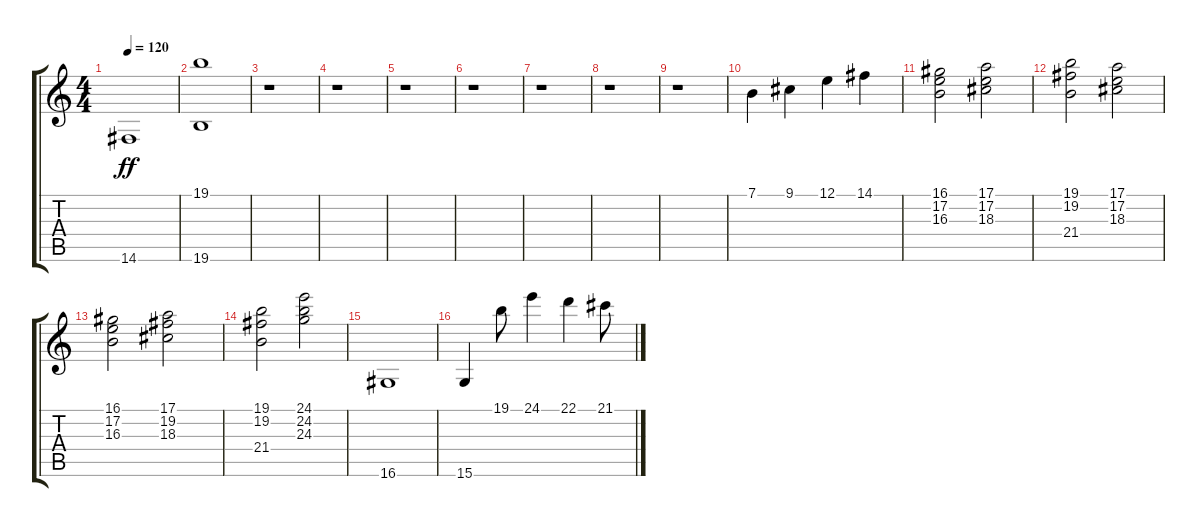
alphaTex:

\track "" {instrument stringensemble2}
\staff {score tabs}
\tuning (E4 B3 G3 D3 A2 E2) {hide}
\ts (4 4)
\tempo 120
\clef g2
\ks c
14.6.1{dy ff} |
(19.1 19.6).1 |
r.1 |
r.1 |
r.1 |
r.1 |
r.1 |
r.1 |
r.1 |
7.1.4 9.1.4 12.1.4 14.1.4 |
(16.1 17.2 16.3).2 (17.1 17.2 18.3).2 |
(19.1 19.2 21.4).2 (17.1 17.2 18.3).2 |
(16.1 17.2 16.3).2 (17.1 19.2 18.3).2 |
(19.1 19.2 21.4).2 (24.1 24.2 24.3).2 |
16.6.1 |
15.6.4 19.1.8 24.1.4 22.1.4 21.1.8
